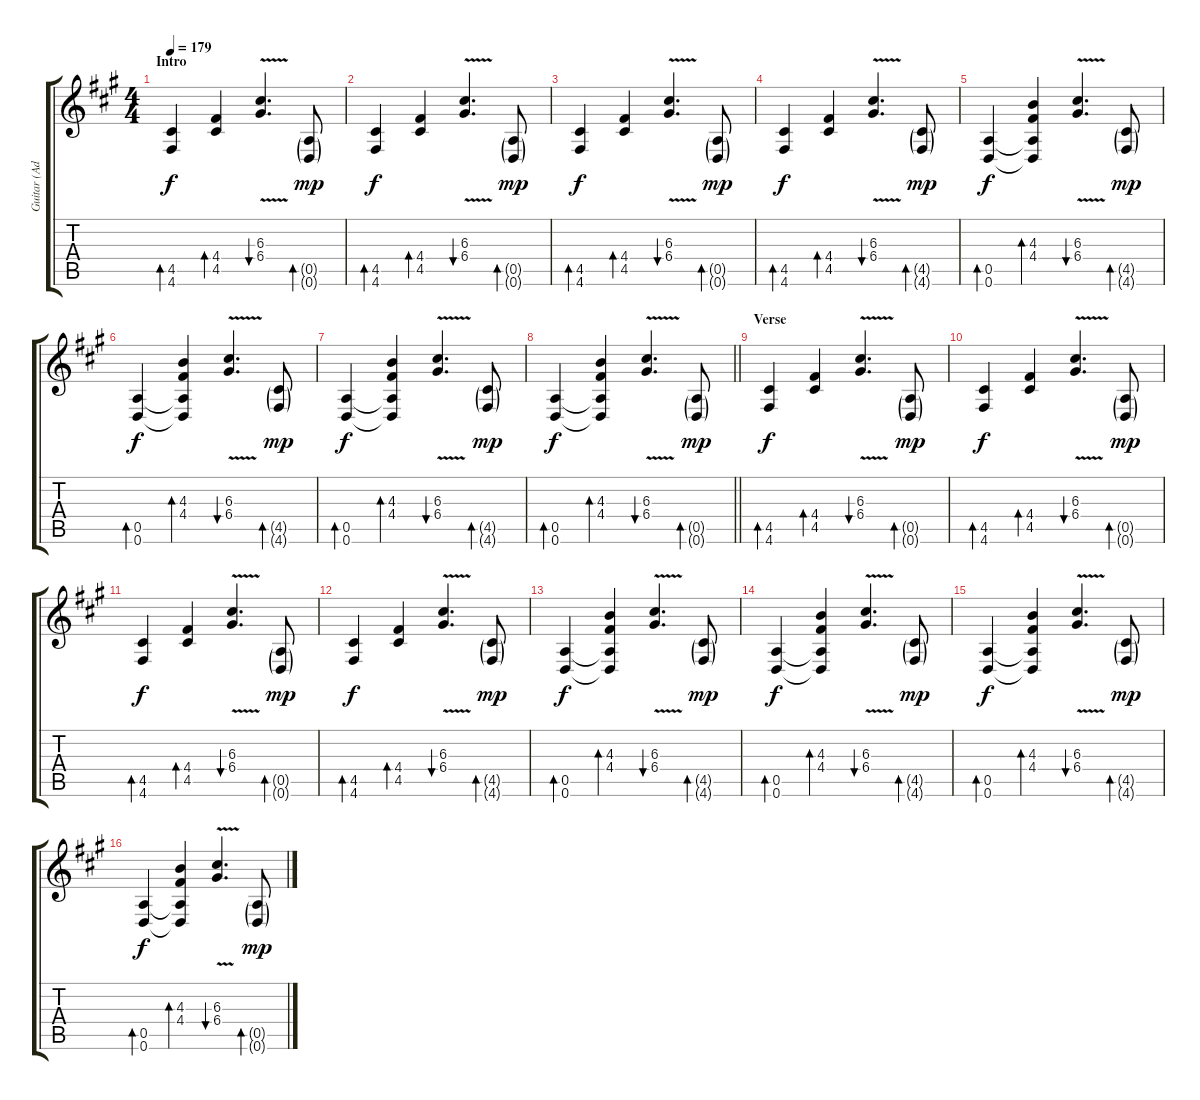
\track ("Guitar (Adam Gontier)" "Guitar (Ad") {instrument acousticguitarsteel}
\staff {score tabs}
\tuning (E4 B3 G3 D3 A2 D2) {hide}
\ts (4 4)
\section ("" "Intro")
\tempo 179
\clef g2
\ks f#minor
(4.5 4.6).4{bd 60 dy f instrument acousticguitarsteel} (4.4 4.5).4{bd 60} (6.3{v} 6.4{v}).4{d bu 60} (0.5{g} 0.6{g}).8{bd 60 dy mp} |
(4.5 4.6).4{bd 60 dy f} (4.4 4.5).4{bd 60} (6.3{v} 6.4{v}).4{d bu 60} (0.5{g} 0.6{g}).8{bd 60 dy mp} |
(4.5 4.6).4{bd 60 dy f} (4.4 4.5).4{bd 60} (6.3{v} 6.4{v}).4{d bu 60} (0.5{g} 0.6{g}).8{bd 60 dy mp} |
(4.5 4.6).4{bd 60 dy f} (4.4 4.5).4{bd 60} (6.3{v} 6.4{v}).4{d bu 60} (4.5{g} 4.6{g}).8{bd 60 dy mp} |
(0.5 0.6).4{bd 60 dy f} (4.3 4.4 0.5{t} 0.6{t}).4{bd 60} (6.3{v} 6.4{v}).4{d bu 60} (4.5{g} 4.6{g}).8{bd 60 dy mp} |
(0.5 0.6).4{bd 60 dy f} (4.3 4.4 0.5{t} 0.6{t}).4{bd 60} (6.3{v} 6.4{v}).4{d bu 60} (4.5{g} 4.6{g}).8{bd 60 dy mp} |
(0.5 0.6).4{bd 60 dy f} (4.3 4.4 0.5{t} 0.6{t}).4{bd 60} (6.3{v} 6.4{v}).4{d bu 60} (4.5{g} 4.6{g}).8{bd 60 dy mp} |
\barLineRight lightlight
(0.5 0.6).4{bd 60 dy f} (4.3 4.4 0.5{t} 0.6{t}).4{bd 60} (6.3{v} 6.4{v}).4{d bu 60} (0.5{g} 0.6{g}).8{bd 60 dy mp} |
\section ("" "Verse")
(4.5 4.6).4{bd 60 dy f} (4.4 4.5).4{bd 60} (6.3{v} 6.4{v}).4{d bu 60} (0.5{g} 0.6{g}).8{bd 60 dy mp} |
(4.5 4.6).4{bd 60 dy f} (4.4 4.5).4{bd 60} (6.3{v} 6.4{v}).4{d bu 60} (0.5{g} 0.6{g}).8{bd 60 dy mp} |
(4.5 4.6).4{bd 60 dy f} (4.4 4.5).4{bd 60} (6.3{v} 6.4{v}).4{d bu 60} (0.5{g} 0.6{g}).8{bd 60 dy mp} |
(4.5 4.6).4{bd 60 dy f} (4.4 4.5).4{bd 60} (6.3{v} 6.4{v}).4{d bu 60} (4.5{g} 4.6{g}).8{bd 60 dy mp} |
(0.5 0.6).4{bd 60 dy f} (4.3 4.4 0.5{t} 0.6{t}).4{bd 60} (6.3{v} 6.4{v}).4{d bu 60} (4.5{g} 4.6{g}).8{bd 60 dy mp} |
(0.5 0.6).4{bd 60 dy f} (4.3 4.4 0.5{t} 0.6{t}).4{bd 60} (6.3{v} 6.4{v}).4{d bu 60} (4.5{g} 4.6{g}).8{bd 60 dy mp} |
(0.5 0.6).4{bd 60 dy f} (4.3 4.4 0.5{t} 0.6{t}).4{bd 60} (6.3{v} 6.4{v}).4{d bu 60} (4.5{g} 4.6{g}).8{bd 60 dy mp} |
(0.5 0.6).4{bd 60 dy f} (4.3 4.4 0.5{t} 0.6{t}).4{bd 60} (6.3{v} 6.4{v}).4{d bu 60} (0.5{g} 0.6{g}).8{bd 60 dy mp}
